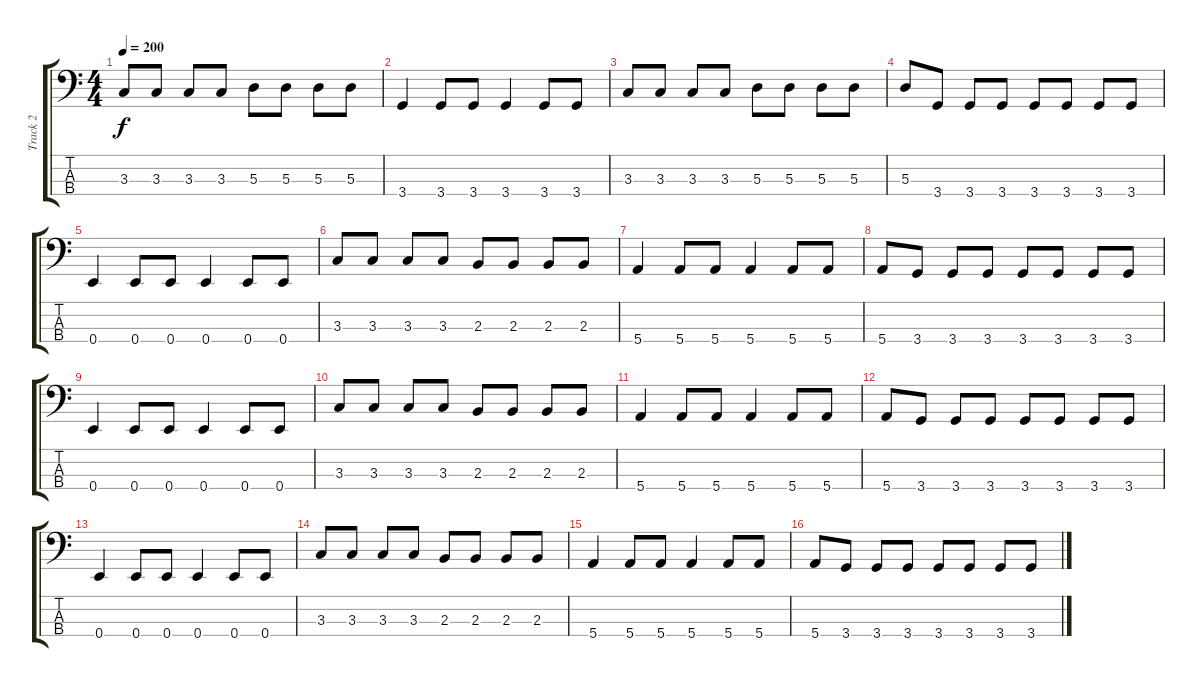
\track ("Track 2" "Track 2") {instrument electricbasspick}
\staff {score tabs}
\tuning (G2 D2 A1 E1) {hide}
\ts (4 4)
\tempo 200
\clef f4
\ks c
3.3.8{dy f} 3.3.8 3.3.8 3.3.8 5.3.8 5.3.8 5.3.8 5.3.8 |
3.4.4 3.4.8 3.4.8 3.4.4 3.4.8 3.4.8 |
3.3.8 3.3.8 3.3.8 3.3.8 5.3.8 5.3.8 5.3.8 5.3.8 |
5.3.8 3.4.8 3.4.8 3.4.8 3.4.8 3.4.8 3.4.8 3.4.8 |
0.4.4 0.4.8 0.4.8 0.4.4 0.4.8 0.4.8 |
3.3.8 3.3.8 3.3.8 3.3.8 2.3.8 2.3.8 2.3.8 2.3.8 |
5.4.4 5.4.8 5.4.8 5.4.4 5.4.8 5.4.8 |
5.4.8 3.4.8 3.4.8 3.4.8 3.4.8 3.4.8 3.4.8 3.4.8 |
0.4.4 0.4.8 0.4.8 0.4.4 0.4.8 0.4.8 |
3.3.8 3.3.8 3.3.8 3.3.8 2.3.8 2.3.8 2.3.8 2.3.8 |
5.4.4 5.4.8 5.4.8 5.4.4 5.4.8 5.4.8 |
5.4.8 3.4.8 3.4.8 3.4.8 3.4.8 3.4.8 3.4.8 3.4.8 |
0.4.4 0.4.8 0.4.8 0.4.4 0.4.8 0.4.8 |
3.3.8 3.3.8 3.3.8 3.3.8 2.3.8 2.3.8 2.3.8 2.3.8 |
5.4.4 5.4.8 5.4.8 5.4.4 5.4.8 5.4.8 |
5.4.8 3.4.8 3.4.8 3.4.8 3.4.8 3.4.8 3.4.8 3.4.8
